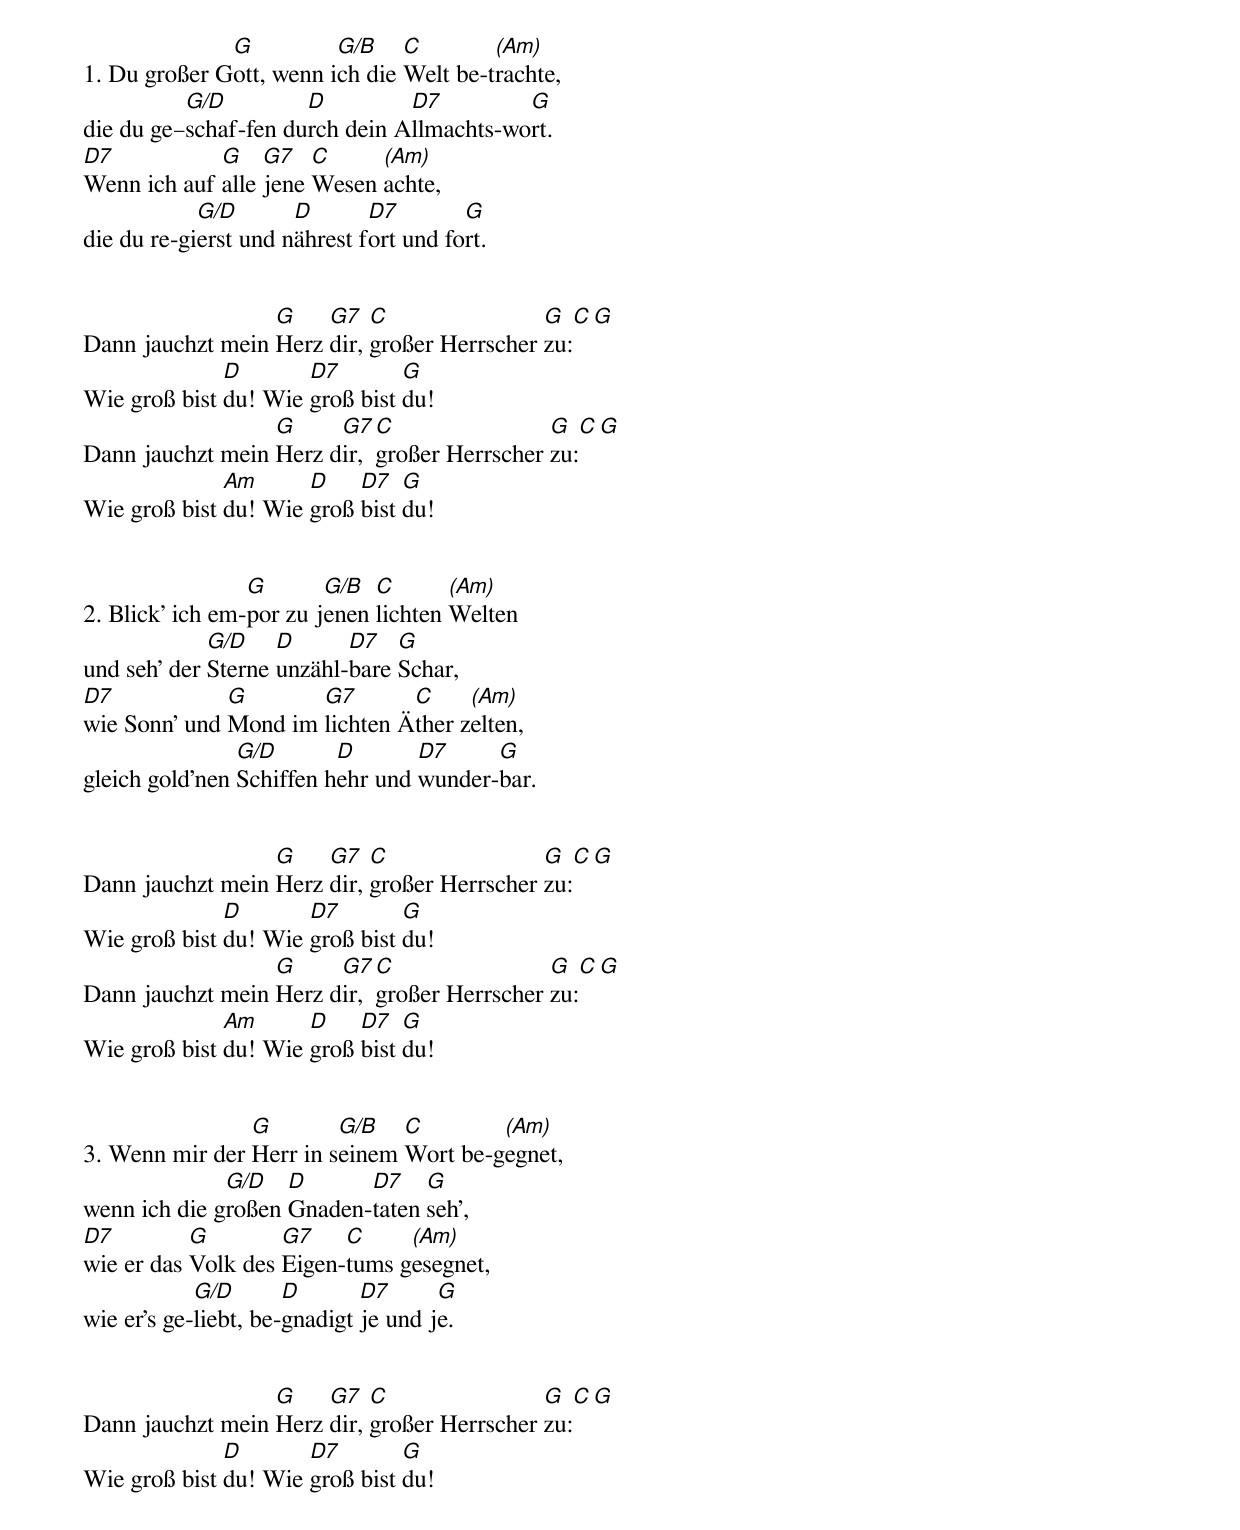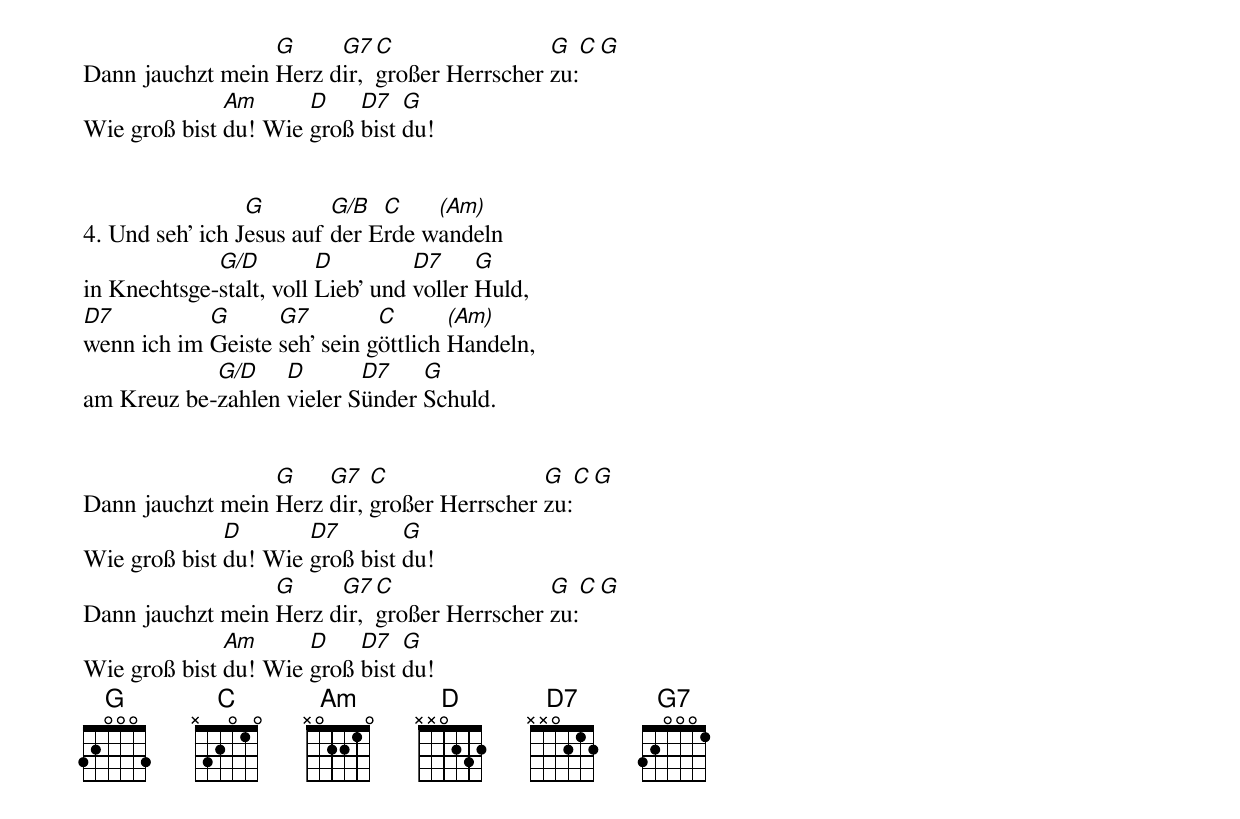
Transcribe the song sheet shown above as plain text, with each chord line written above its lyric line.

              G          G/B    C        (Am)
1. Du großer Gott, wenn ich die Welt be-trachte,
          G/D         D         D7         G
die du ge–schaf-fen durch dein Allmachts-wort.
D7           G    G7   C     (Am)
Wenn ich auf alle jene Wesen achte,
            G/D       D       D7        G
die du re-gierst und nährest fort und fort.


                  G    G7   C                G  C  G
Dann jauchzt mein Herz dir, großer Herrscher zu:
              D       D7        G
Wie groß bist du! Wie groß bist du!
                  G     G7  C                G  C  G
Dann jauchzt mein Herz dir, großer Herrscher zu:
              Am      D    D7   G
Wie groß bist du! Wie groß bist du!


                 G       G/B  C       (Am)
2. Blick' ich em-por zu jenen lichten Welten
             G/D    D      D7   G
und seh' der Sterne unzähl-bare Schar,
D7            G       G7       C     (Am)
wie Sonn' und Mond im lichten Äther zelten,
                G/D       D       D7     G
gleich gold'nen Schiffen hehr und wunder-bar.


                  G    G7   C                G  C  G
Dann jauchzt mein Herz dir, großer Herrscher zu:
              D       D7        G
Wie groß bist du! Wie groß bist du!
                  G     G7  C                G  C  G
Dann jauchzt mein Herz dir, großer Herrscher zu:
              Am      D    D7   G
Wie groß bist du! Wie groß bist du!


                G        G/B   C        (Am)
3. Wenn mir der Herr in seinem Wort be-gegnet,
              G/D   D      D7    G
wenn ich die großen Gnaden-taten seh',
D7         G        G7    C     (Am)
wie er das Volk des Eigen-tums gesegnet,
            G/D       D       D7      G
wie er's ge-liebt, be-gnadigt je und je.


                  G    G7   C                G  C  G
Dann jauchzt mein Herz dir, großer Herrscher zu:
              D       D7        G
Wie groß bist du! Wie groß bist du!
                  G     G7  C                G  C  G
Dann jauchzt mein Herz dir, großer Herrscher zu:
              Am      D    D7   G
Wie groß bist du! Wie groß bist du!


                 G        G/B  C    (Am)
4. Und seh' ich Jesus auf der Erde wandeln
             G/D         D         D7     G
in Knechtsge-stalt, voll Lieb' und voller Huld,
D7          G      G7         C       (Am)
wenn ich im Geiste seh' sein göttlich Handeln,
            G/D    D       D7    G
am Kreuz be-zahlen vieler Sünder Schuld.


                  G    G7   C                G  C  G
Dann jauchzt mein Herz dir, großer Herrscher zu:
              D       D7        G
Wie groß bist du! Wie groß bist du!
                  G     G7  C                G  C  G
Dann jauchzt mein Herz dir, großer Herrscher zu:
              Am      D    D7   G
Wie groß bist du! Wie groß bist du!
